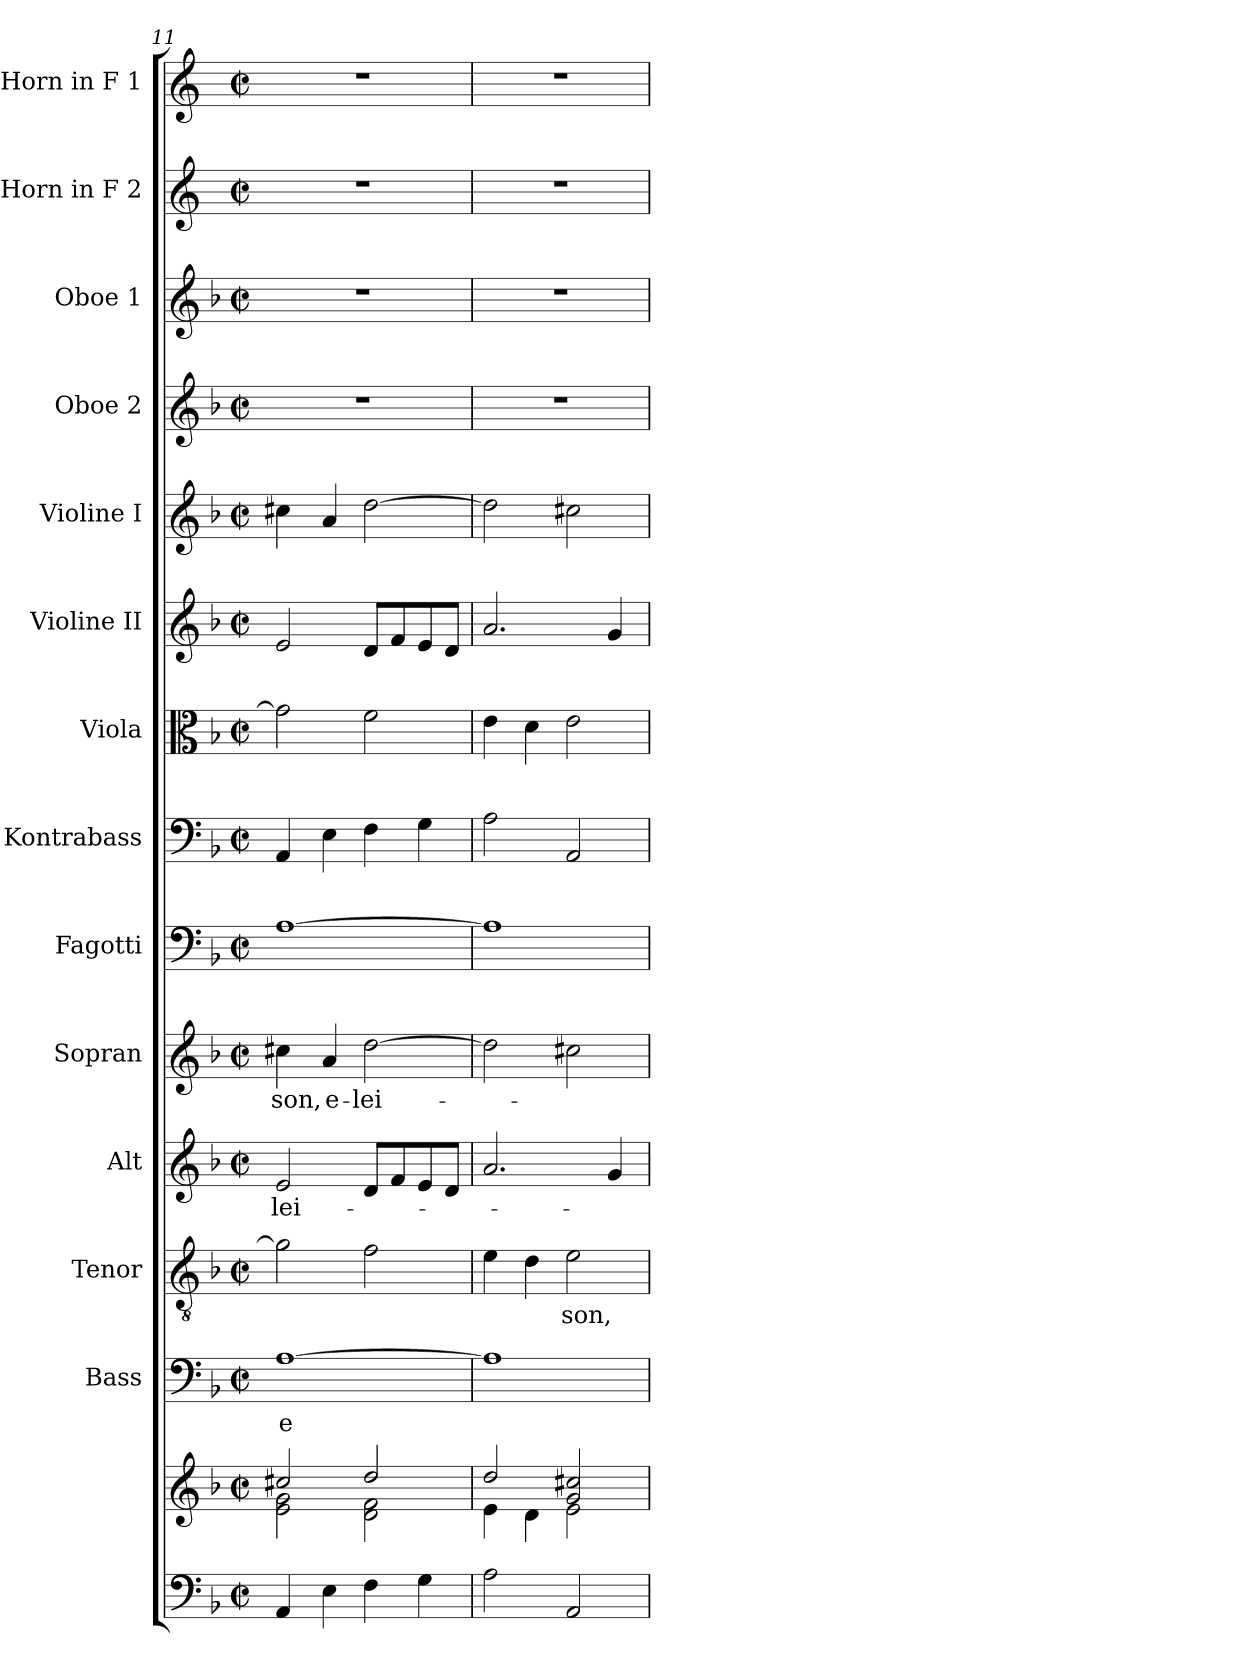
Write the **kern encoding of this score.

**kern	**kern	**kern	**text	**kern	**text	**kern	**text	**kern	**text	**kern	**kern	**kern	**kern	**kern	**kern	**kern	**kern	**kern
*part14	*part14	*part13	*part13	*part12	*part12	*part11	*part11	*part10	*part10	*part9	*part8	*part7	*part6	*part5	*part4	*part3	*part2	*part1
*staff15	*staff14	*staff13	*staff13	*staff12	*staff12	*staff11	*staff11	*staff10	*staff10	*staff9	*staff8	*staff7	*staff6	*staff5	*staff4	*staff3	*staff2	*staff1
*	*	*I"Bass	*	*I"Tenor	*	*I"Alt	*	*I"Sopran	*	*I"Fagotti	*I"Kontrabass	*I"Viola	*I"Violine II	*I"Violine I	*I"Oboe 2	*I"Oboe 1	*I"Horn in F 2	*I"Horn in F 1
*	*	*I'B.	*	*I'T.	*	*I'A.	*	*I'S.	*	*I'Fg.	*I'Kb.	*I'Vla.	*I'Vl. II	*I'Vl. I	*I'Ob. 2	*I'Ob. 1	*	*
*clefF4	*clefG2	*clefF4	*	*clefGv2	*	*clefG2	*	*clefG2	*	*clefF4	*clefF4	*clefC3	*clefG2	*clefG2	*clefG2	*clefG2	*clefG2	*clefG2
*	*	*	*	*	*	*	*	*	*	*	*ITrd7c12	*	*	*	*	*	*ITrd4c7	*ITrd4c7
*k[b-]	*k[b-]	*k[b-]	*	*k[b-]	*	*k[b-]	*	*k[b-]	*	*k[b-]	*k[b-]	*k[b-]	*k[b-]	*k[b-]	*k[b-]	*k[b-]	*k[b-]	*k[b-]
*F:	*F:	*F:	*	*F:	*	*F:	*	*F:	*	*F:	*F:	*F:	*F:	*F:	*F:	*F:	*F:	*F:
*M2/2	*M2/2	*M2/2	*	*M2/2	*	*M2/2	*	*M2/2	*	*M2/2	*M2/2	*M2/2	*M2/2	*M2/2	*M2/2	*M2/2	*M2/2	*M2/2
*met(c|)	*met(c|)	*met(c|)	*	*met(c|)	*	*met(c|)	*	*met(c|)	*	*met(c|)	*met(c|)	*met(c|)	*met(c|)	*met(c|)	*met(c|)	*met(c|)	*met(c|)	*met(c|)
=11	=11	=11	=11	=11	=11	=11	=11	=11	=11	=11	=11	=11	=11	=11	=11	=11	=11	=11
*	*^	*	*	*	*	*	*	*	*	*	*	*	*	*	*	*	*	*
!	!	!	!	!LO:LY:b	!	!	!	!LO:LY:b	!	!LO:LY:b	!	!	!	!	!	!	!	!	!
4AA/	2cc#X/	2e\ 2g\	[1A	-e	2g\]	.	2e/	-lei-	4cc#X\	-son,	[1A	4AAA/	2g\]	2e/	4cc#X\	1r	1r	1r	1r
!	!	!	!	!	!	!	!	!	!	!LO:LY:b	!	!	!	!	!	!	!	!	!
4E\	.	.	.	.	.	.	.	.	4a/	e-	.	4EE\	.	.	4a/	.	.	.	.
!	!	!	!	!	!	!	!	!	!	!LO:LY:b	!	!	!	!	!	!	!	!	!
4F\	2dd/	2d\ 2f\	.	.	2f\	.	8d/L	.	[2dd\	-lei-	.	4FF\	2f\	8d/L	[2dd\	.	.	.	.
.	.	.	.	.	.	.	8f/	.	.	.	.	.	.	8f/	.	.	.	.	.
4G\	.	.	.	.	.	.	8e/	.	.	.	.	4GG\	.	8e/	.	.	.	.	.
.	.	.	.	.	.	.	8d/J	.	.	.	.	.	.	8d/J	.	.	.	.	.
=12	=12	=12	=12	=12	=12	=12	=12	=12	=12	=12	=12	=12	=12	=12	=12	=12	=12	=12	=12
2A\	2dd/	4e\	1A]	.	4e\	.	2.a/	.	2dd\]	.	1A]	2AA\	4e\	2.a/	2dd\]	1r	1r	1r	1r
.	.	4d\	.	.	4d\	.	.	.	.	.	.	.	4d\	.	.	.	.	.	.
!	!	!	!	!	!	!LO:LY:b	!	!	!	!	!	!	!	!	!	!	!	!	!
2AA/	2g/ 2cc#X/	2e\	.	.	2e\	-son,	.	.	2cc#X\	.	.	2AAA/	2e\	.	2cc#X\	.	.	.	.
.	.	.	.	.	.	.	4g/	.	.	.	.	.	.	4g/	.	.	.	.	.
*	*v	*v	*	*	*	*	*	*	*	*	*	*	*	*	*	*	*	*	*
=	=	=	=	=	=	=	=	=	=	=	=	=	=	=	=	=	=	=
*-	*-	*-	*-	*-	*-	*-	*-	*-	*-	*-	*-	*-	*-	*-	*-	*-	*-	*-
